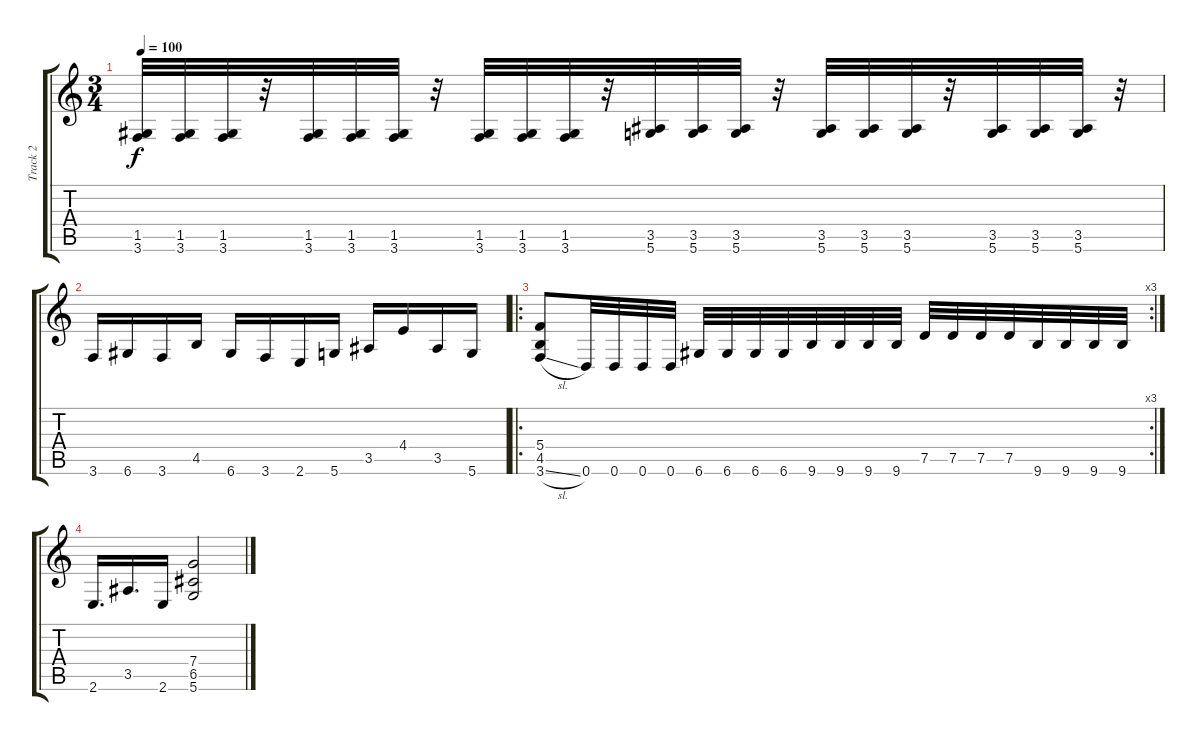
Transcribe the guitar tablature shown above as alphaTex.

\track ("Track 2" "Track 2") {instrument distortionguitar}
\staff {score tabs}
\tuning (D4 A3 F3 C3 G2 D2) {hide}
\ts (3 4)
\tempo 100
\clef g2
\ks c
(1.5 3.6).32{dy f} (1.5 3.6).32 (1.5 3.6).32 r.32 (1.5 3.6).32 (1.5 3.6).32 (1.5 3.6).32 r.32 (1.5 3.6).32 (1.5 3.6).32 (1.5 3.6).32 r.32 (3.5 5.6).32 (3.5 5.6).32 (3.5 5.6).32 r.32 (3.5 5.6).32 (3.5 5.6).32 (3.5 5.6).32 r.32 (3.5 5.6).32 (3.5 5.6).32 (3.5 5.6).32 r.32 |
3.6.16 6.6.16 3.6.16 4.5.16 6.6.16 3.6.16 2.6.16 5.6.16 3.5.16 4.4.16 3.5.16 5.6.16 |
\ro
\rc 3
(5.4 4.5 3.6{sl}).8 0.6.32 0.6.32 0.6.32 0.6.32 6.6.32 6.6.32 6.6.32 6.6.32 9.6.32 9.6.32 9.6.32 9.6.32 7.5.32 7.5.32 7.5.32 7.5.32 9.6.32 9.6.32 9.6.32 9.6.32 |
2.6.16{d} 3.5.16{d} 2.6.16 (7.4 6.5 5.6).2
